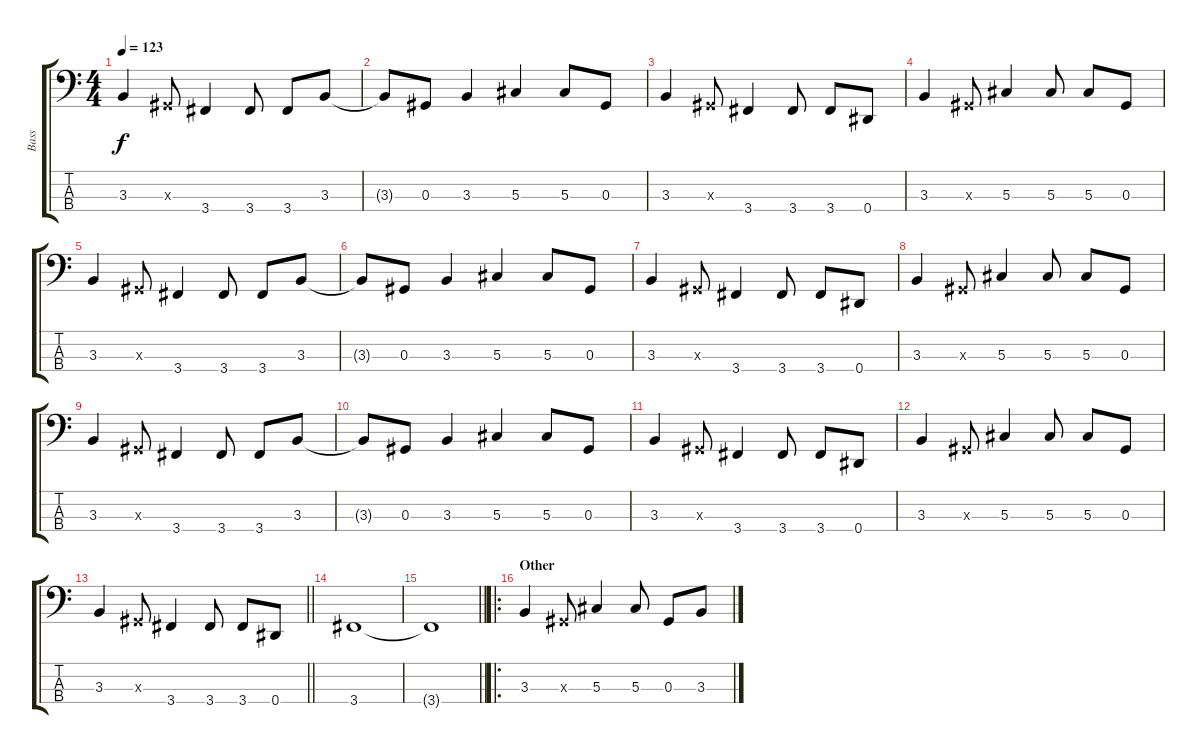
\track ("Bass" "Bass") {instrument acousticbass}
\staff {score tabs}
\tuning (Gb2 Db2 Ab1 Eb1) {hide}
\ts (4 4)
\tempo 123
\clef f4
\ks c
3.3.4{dy f} 0.3{x}.8 3.4.4 3.4.8 3.4.8 3.3.8 |
3.3{t}.8 0.3.8 3.3.4 5.3.4 5.3.8 0.3.8 |
3.3.4 0.3{x}.8 3.4.4 3.4.8 3.4.8 0.4.8 |
3.3.4 0.3{x}.8 5.3.4 5.3.8 5.3.8 0.3.8 |
3.3.4 0.3{x}.8 3.4.4 3.4.8 3.4.8 3.3.8 |
3.3{t}.8 0.3.8 3.3.4 5.3.4 5.3.8 0.3.8 |
3.3.4 0.3{x}.8 3.4.4 3.4.8 3.4.8 0.4.8 |
3.3.4 0.3{x}.8 5.3.4 5.3.8 5.3.8 0.3.8 |
3.3.4 0.3{x}.8 3.4.4 3.4.8 3.4.8 3.3.8 |
3.3{t}.8 0.3.8 3.3.4 5.3.4 5.3.8 0.3.8 |
3.3.4 0.3{x}.8 3.4.4 3.4.8 3.4.8 0.4.8 |
3.3.4 0.3{x}.8 5.3.4 5.3.8 5.3.8 0.3.8 |
\barLineRight lightlight
3.3.4 0.3{x}.8 3.4.4 3.4.8 3.4.8 0.4.8 |
3.4.1 |
\barLineRight lightlight
3.4{t}.1 |
\ro
\section ("" "Other")
3.3.4 0.3{x}.8 5.3.4 5.3.8 0.3.8 3.3.8
